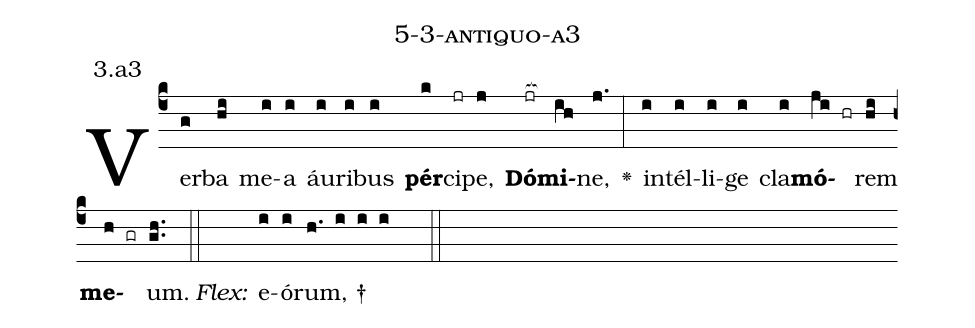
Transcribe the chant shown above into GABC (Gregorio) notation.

name: 5-3-antiquo-a3;
annotation: 3.a3;
%%
(c4)Ver(g)ba(hi) me(i)a(i) áu(i)ri(i)bus(i) <b>pér</b>(k)ci(jr)pe,(j) <b>Dó</b>(jr[ocb:1{])<b>mi</b>(ih[ocb:0}])ne,(j.) <v>\greheightstar</v>(:) in(i)tél(i)li(i)ge(i) cla(i)<b>mó</b>(ji hr)rem(hi) <b>me</b>(h gr)um.(gh..) (::)
<i>Flex:</i>()  e(i)ó(i)rum, †(h. i i i  ::)

%E(i) u(i) o(ji) u(hi) a(h) e.(gh..) (::)
